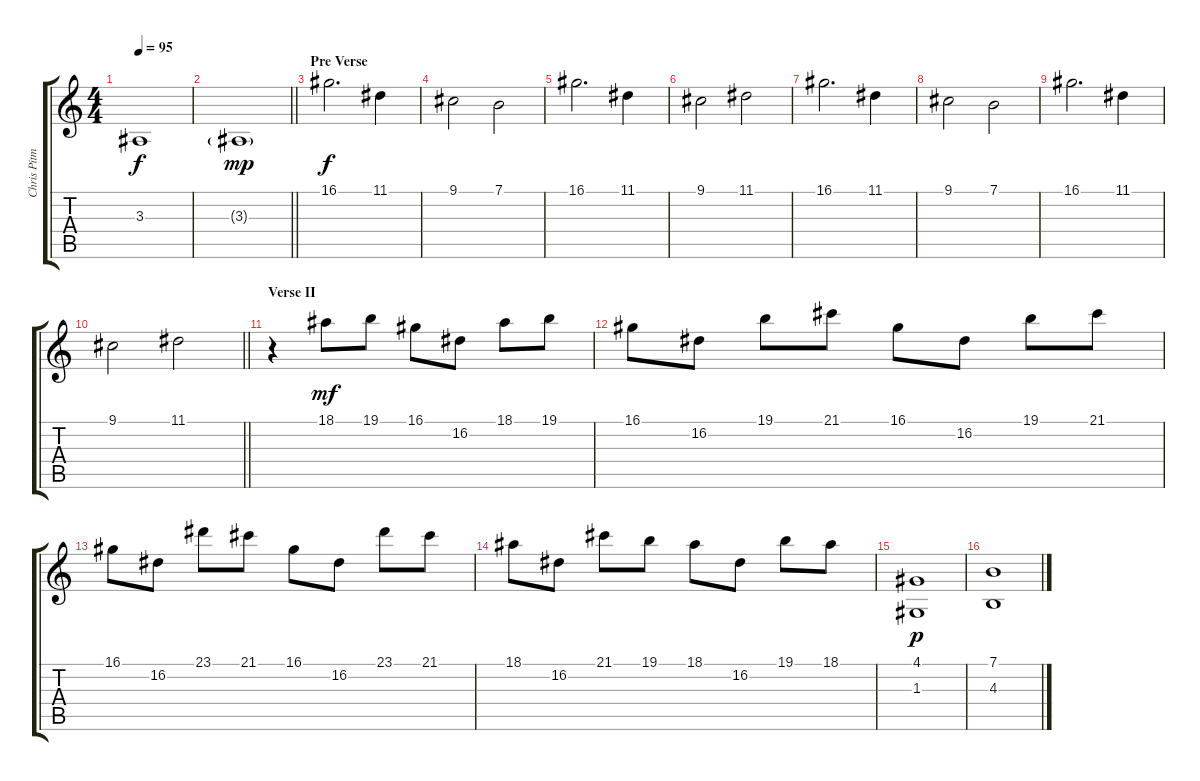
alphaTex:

\track ("Chris Pitman - Synth 2" "Chris Pitm") {instrument stringensemble1}
\staff {score tabs}
\tuning (E4 B3 G3 D3 A2 E2) {hide}
\ts (4 4)
\tempo 95
\clef g2
\ks c
3.3.1{dy f} |
\barLineRight lightlight
3.3{g}.1{dy mp} |
\section ("" "Pre Verse")
16.1.2{d dy f volume 14 instrument stringensemble2} 11.1.4 |
9.1.2 7.1.2 |
16.1.2{d} 11.1.4 |
9.1.2 11.1.2 |
16.1.2{d} 11.1.4 |
9.1.2 7.1.2 |
16.1.2{d} 11.1.4 |
\barLineRight lightlight
9.1.2 11.1.2 |
\section ("" "Verse II")
r.4{volume 12 instrument recorder} 18.1.8{dy mf} 19.1.8 16.1.8 16.2.8 18.1.8 19.1.8 |
16.1.8 16.2.8 19.1.8 21.1.8 16.1.8 16.2.8 19.1.8 21.1.8 |
16.1.8 16.2.8 23.1.8 21.1.8 16.1.8 16.2.8 23.1.8 21.1.8 |
18.1.8 16.2.8 21.1.8 19.1.8 18.1.8 16.2.8 19.1.8 18.1.8 |
(4.1 1.3).1{dy p volume 12 instrument stringensemble1} |
(7.1 4.3).1
